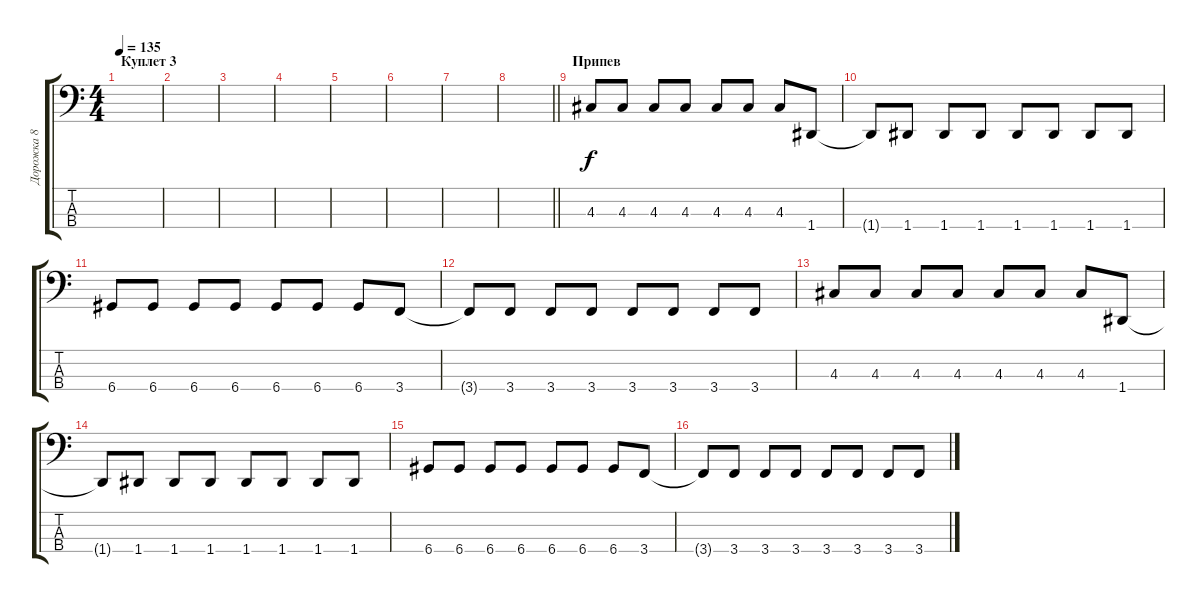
\track ("Дорожка 8" "Дорожка 8") {instrument electricbasspick}
\staff {score tabs}
\tuning (G2 D2 A1 D1) {hide}
\ts (4 4)
\section ("" "Куплет 3")
\tempo 135
\clef f4
\ks c
|
|
|
|
|
|
|
\barLineRight lightlight
|
\section ("" "Припев")
4.3.8 4.3.8 4.3.8 4.3.8 4.3.8 4.3.8 4.3.8 1.4.8 |
1.4{t}.8 1.4.8 1.4.8 1.4.8 1.4.8 1.4.8 1.4.8 1.4.8 |
6.4.8 6.4.8 6.4.8 6.4.8 6.4.8 6.4.8 6.4.8 3.4.8 |
3.4{t}.8 3.4.8 3.4.8 3.4.8 3.4.8 3.4.8 3.4.8 3.4.8 |
4.3.8 4.3.8 4.3.8 4.3.8 4.3.8 4.3.8 4.3.8 1.4.8 |
1.4{t}.8 1.4.8 1.4.8 1.4.8 1.4.8 1.4.8 1.4.8 1.4.8 |
6.4.8 6.4.8 6.4.8 6.4.8 6.4.8 6.4.8 6.4.8 3.4.8 |
3.4{t}.8 3.4.8 3.4.8 3.4.8 3.4.8 3.4.8 3.4.8 3.4.8
